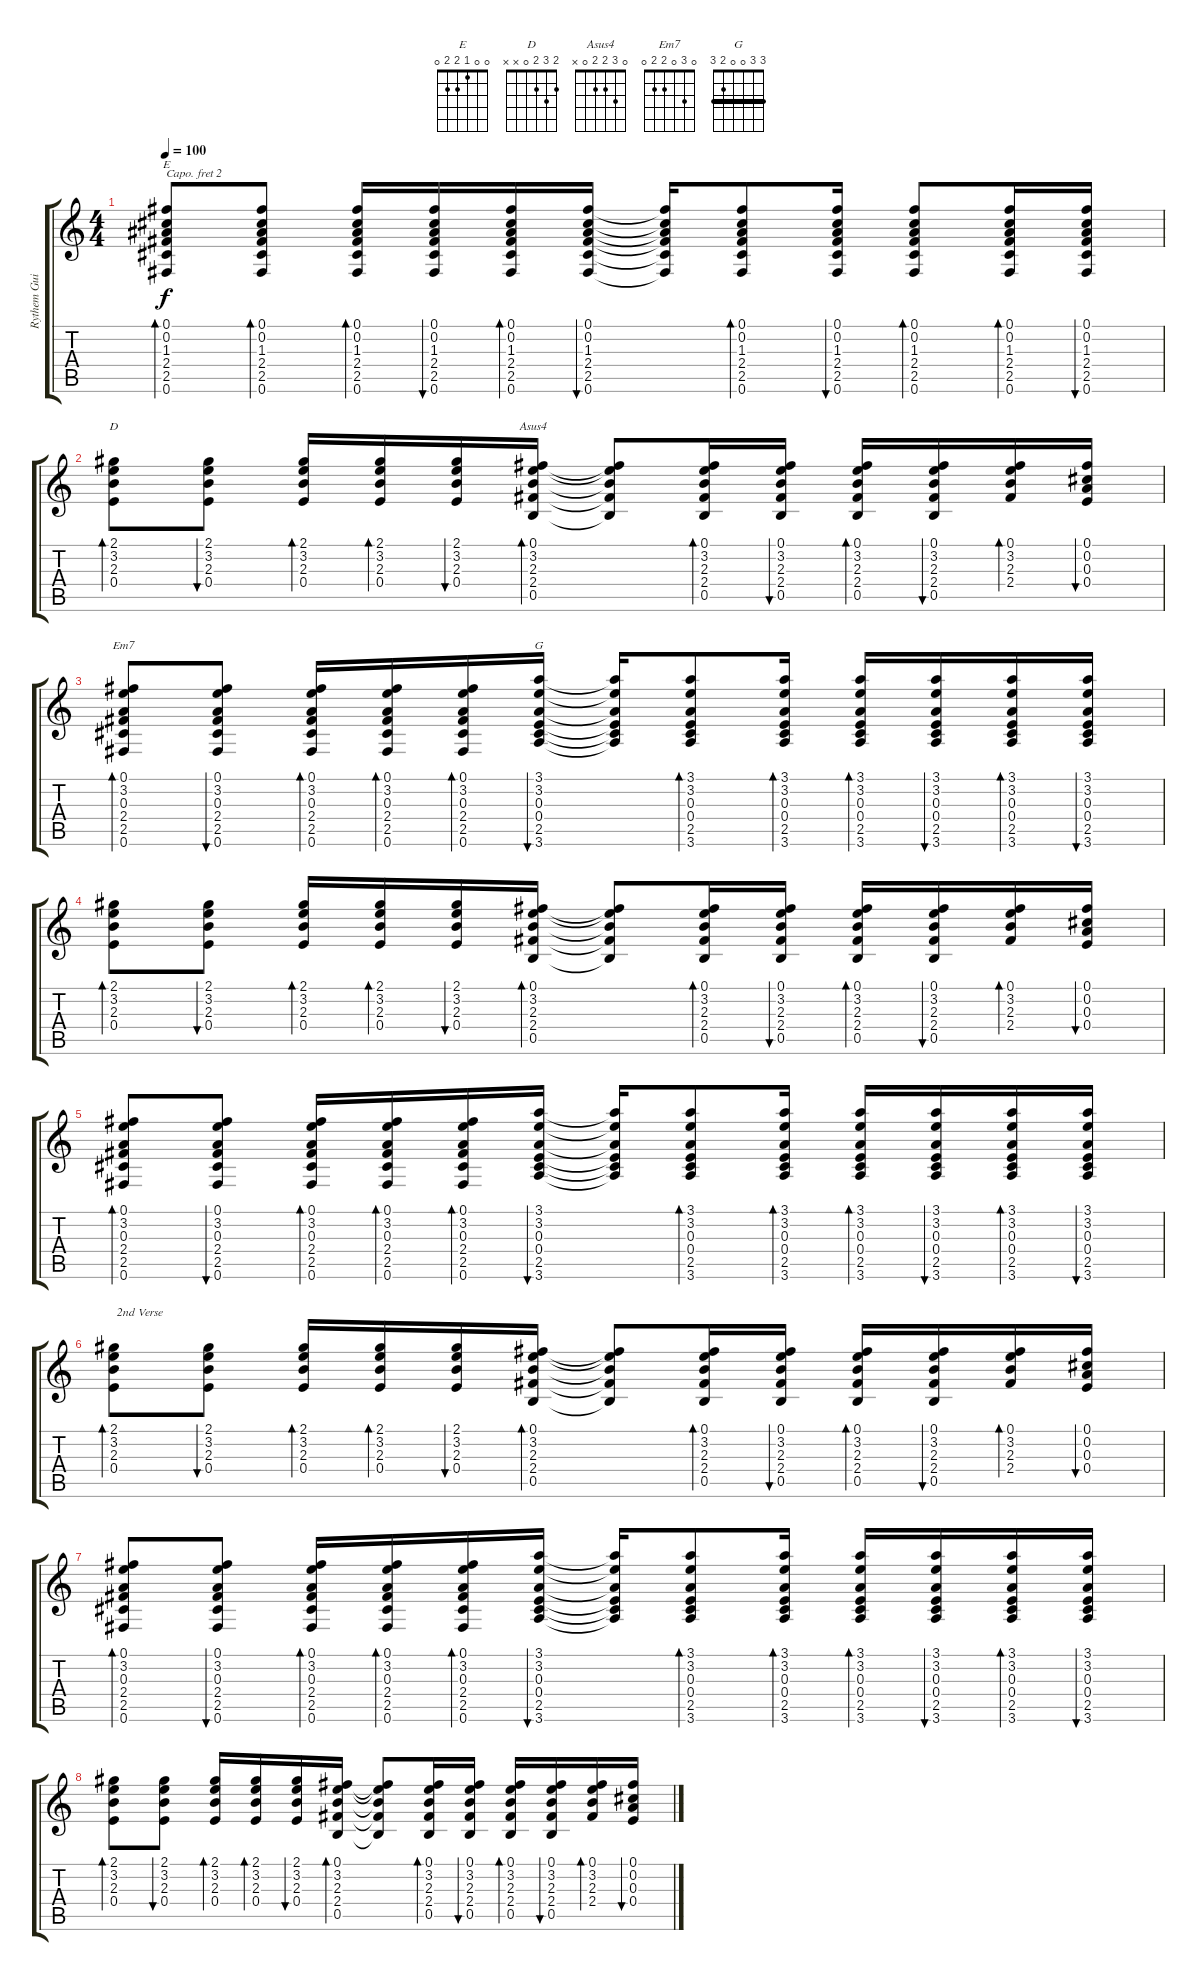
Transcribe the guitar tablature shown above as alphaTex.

\track ("Rythem Guitar(BoneHead)" "Rythem Gui") {instrument acousticguitarsteel}
\staff {score tabs}
\capo 2
\tuning (E4 B3 G3 D3 A2 E2) {hide}
\chord ("E" 0 0 1 2 2 0)
\chord ("D" 2 3 2 0 x x)
\chord ("Asus4" 0 3 2 2 0 x)
\chord ("Em7" 0 3 0 2 2 0)
\chord ("G" 3 3 0 0 2 3) {barre 3}
\ts (4 4)
\tempo 100
\clef g2
\ks c
(0.1 0.2 1.3 2.4 2.5 0.6).8{bd 60 ch "E" dy f} (0.1 0.2 1.3 2.4 2.5 0.6).8{bd 60} (0.1 0.2 1.3 2.4 2.5 0.6).16{bd 60} (0.1 0.2 1.3 2.4 2.5 0.6).16{bu 60} (0.1 0.2 1.3 2.4 2.5 0.6).16{bd 60} (0.1 0.2 1.3 2.4 2.5 0.6).16{bu 60} (0.1{t} 0.2{t} 1.3{t} 2.4{t} 2.5{t} 0.6{t}).16 (0.1 0.2 1.3 2.4 2.5 0.6).8{bd 60} (0.1 0.2 1.3 2.4 2.5 0.6).16{bu 60} (0.1 0.2 1.3 2.4 2.5 0.6).8{bd 60} (0.1 0.2 1.3 2.4 2.5 0.6).16{bd 60} (0.1 0.2 1.3 2.4 2.5 0.6).16{bu 60} |
(2.1 3.2 2.3 0.4).8{bd 60 ch "D"} (2.1 3.2 2.3 0.4).8{bu 60} (2.1 3.2 2.3 0.4).16{bd 60} (2.1 3.2 2.3 0.4).16{bd 60} (2.1 3.2 2.3 0.4).16{bu 60} (0.1 3.2 2.3 2.4 0.5).16{bd 60 ch "Asus4"} (0.1{t} 3.2{t} 2.3{t} 2.4{t} 0.5{t}).8 (0.1 3.2 2.3 2.4 0.5).16{bd 60} (0.1 3.2 2.3 2.4 0.5).16{bu 60} (0.1 3.2 2.3 2.4 0.5).16{bd 60} (0.1 3.2 2.3 2.4 0.5).16{bu 60} (0.1 3.2 2.3 2.4).16{bd 60} (0.1 0.2 0.3 0.4).16{bu 60} |
(0.1 3.2 0.3 2.4 2.5 0.6).8{bd 60 ch "Em7"} (0.1 3.2 0.3 2.4 2.5 0.6).8{bu 60} (0.1 3.2 0.3 2.4 2.5 0.6).16{bd 60} (0.1 3.2 0.3 2.4 2.5 0.6).16{bd 60} (0.1 3.2 0.3 2.4 2.5 0.6).16{bd 60} (3.1 3.2 0.3 0.4 2.5 3.6).16{bu 60 ch "G"} (3.1{t} 3.2{t} 0.3{t} 0.4{t} 2.5{t} 3.6{t}).16 (3.1 3.2 0.3 0.4 2.5 3.6).8{bd 60} (3.1 3.2 0.3 0.4 2.5 3.6).16{bd 60} (3.1 3.2 0.3 0.4 2.5 3.6).16{bd 60} (3.1 3.2 0.3 0.4 2.5 3.6).16{bu 60} (3.1 3.2 0.3 0.4 2.5 3.6).16{bd 60} (3.1 3.2 0.3 0.4 2.5 3.6).16{bu 60} |
(2.1 3.2 2.3 0.4).8{bd 60} (2.1 3.2 2.3 0.4).8{bu 60} (2.1 3.2 2.3 0.4).16{bd 60} (2.1 3.2 2.3 0.4).16{bd 60} (2.1 3.2 2.3 0.4).16{bu 60} (0.1 3.2 2.3 2.4 0.5).16{bd 60} (0.1{t} 3.2{t} 2.3{t} 2.4{t} 0.5{t}).8 (0.1 3.2 2.3 2.4 0.5).16{bd 60} (0.1 3.2 2.3 2.4 0.5).16{bu 60} (0.1 3.2 2.3 2.4 0.5).16{bd 60} (0.1 3.2 2.3 2.4 0.5).16{bu 60} (0.1 3.2 2.3 2.4).16{bd 60} (0.1 0.2 0.3 0.4).16{bu 60} |
(0.1 3.2 0.3 2.4 2.5 0.6).8{bd 60} (0.1 3.2 0.3 2.4 2.5 0.6).8{bu 60} (0.1 3.2 0.3 2.4 2.5 0.6).16{bd 60} (0.1 3.2 0.3 2.4 2.5 0.6).16{bd 60} (0.1 3.2 0.3 2.4 2.5 0.6).16{bd 60} (3.1 3.2 0.3 0.4 2.5 3.6).16{bu 60} (3.1{t} 3.2{t} 0.3{t} 0.4{t} 2.5{t} 3.6{t}).16 (3.1 3.2 0.3 0.4 2.5 3.6).8{bd 60} (3.1 3.2 0.3 0.4 2.5 3.6).16{bd 60} (3.1 3.2 0.3 0.4 2.5 3.6).16{bd 60} (3.1 3.2 0.3 0.4 2.5 3.6).16{bu 60} (3.1 3.2 0.3 0.4 2.5 3.6).16{bd 60} (3.1 3.2 0.3 0.4 2.5 3.6).16{bu 60} |
(2.1 3.2 2.3 0.4).8{bd 60 txt " 2nd Verse"} (2.1 3.2 2.3 0.4).8{bu 60} (2.1 3.2 2.3 0.4).16{bd 60} (2.1 3.2 2.3 0.4).16{bd 60} (2.1 3.2 2.3 0.4).16{bu 60} (0.1 3.2 2.3 2.4 0.5).16{bd 60} (0.1{t} 3.2{t} 2.3{t} 2.4{t} 0.5{t}).8 (0.1 3.2 2.3 2.4 0.5).16{bd 60} (0.1 3.2 2.3 2.4 0.5).16{bu 60} (0.1 3.2 2.3 2.4 0.5).16{bd 60} (0.1 3.2 2.3 2.4 0.5).16{bu 60} (0.1 3.2 2.3 2.4).16{bd 60} (0.1 0.2 0.3 0.4).16{bu 60} |
(0.1 3.2 0.3 2.4 2.5 0.6).8{bd 60} (0.1 3.2 0.3 2.4 2.5 0.6).8{bu 60} (0.1 3.2 0.3 2.4 2.5 0.6).16{bd 60} (0.1 3.2 0.3 2.4 2.5 0.6).16{bd 60} (0.1 3.2 0.3 2.4 2.5 0.6).16{bd 60} (3.1 3.2 0.3 0.4 2.5 3.6).16{bu 60} (3.1{t} 3.2{t} 0.3{t} 0.4{t} 2.5{t} 3.6{t}).16 (3.1 3.2 0.3 0.4 2.5 3.6).8{bd 60} (3.1 3.2 0.3 0.4 2.5 3.6).16{bd 60} (3.1 3.2 0.3 0.4 2.5 3.6).16{bd 60} (3.1 3.2 0.3 0.4 2.5 3.6).16{bu 60} (3.1 3.2 0.3 0.4 2.5 3.6).16{bd 60} (3.1 3.2 0.3 0.4 2.5 3.6).16{bu 60} |
(2.1 3.2 2.3 0.4).8{bd 60} (2.1 3.2 2.3 0.4).8{bu 60} (2.1 3.2 2.3 0.4).16{bd 60} (2.1 3.2 2.3 0.4).16{bd 60} (2.1 3.2 2.3 0.4).16{bu 60} (0.1 3.2 2.3 2.4 0.5).16{bd 60} (0.1{t} 3.2{t} 2.3{t} 2.4{t} 0.5{t}).8 (0.1 3.2 2.3 2.4 0.5).16{bd 60} (0.1 3.2 2.3 2.4 0.5).16{bu 60} (0.1 3.2 2.3 2.4 0.5).16{bd 60} (0.1 3.2 2.3 2.4 0.5).16{bu 60} (0.1 3.2 2.3 2.4).16{bd 60} (0.1 0.2 0.3 0.4).16{bu 60}
